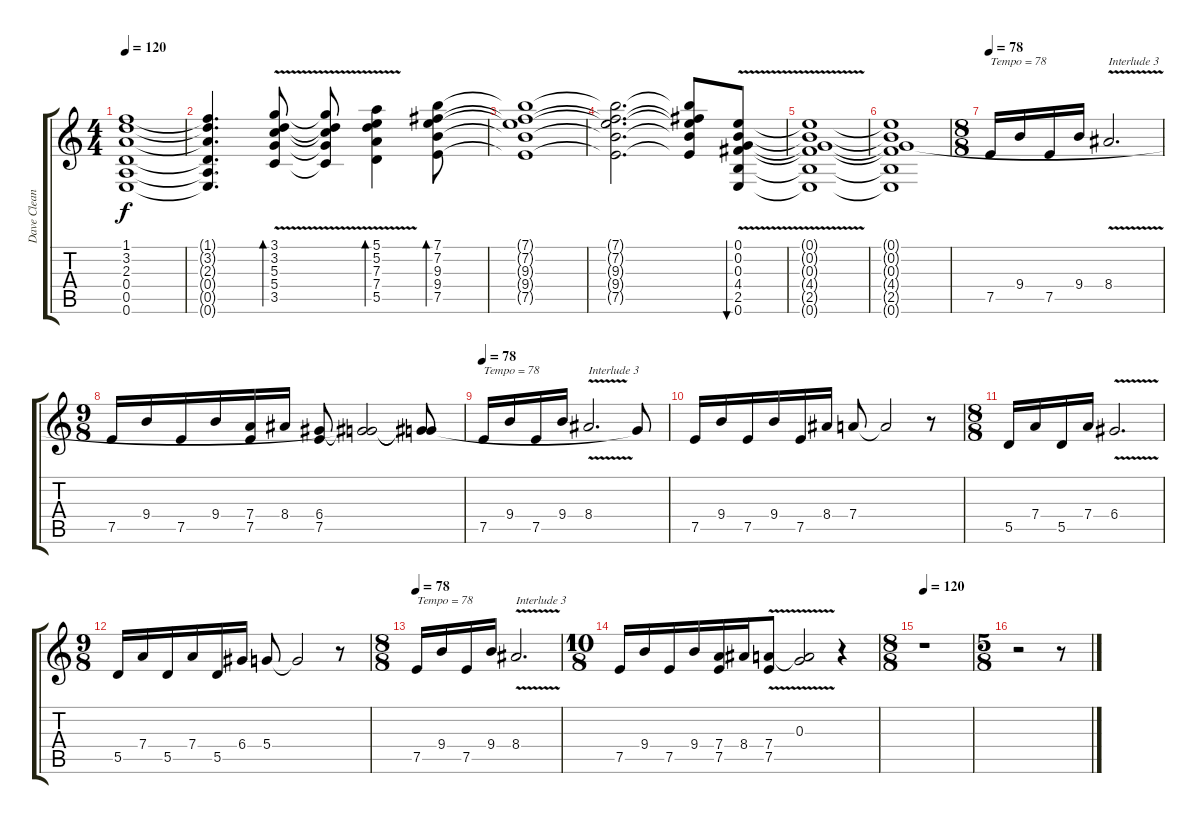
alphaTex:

\track ("Dave Clean" "Dave Clean") {instrument electricguitarclean}
\staff {score tabs}
\tuning (E4 B3 G3 D3 A2 E2) {hide}
\ts (4 4)
\tempo 120
\clef g2
\ks c
(1.1{t} 3.2{t} 2.3{t} 0.4{t} 0.5{t} 0.6).1{dy f} |
(1.1{t} 3.2{t} 2.3{t} 0.4{t} 0.5{t} 0.6{t}).4{d} (3.1{v} 3.2{v} 5.3{v} 5.4{v} 3.5{v}).8{bd 60} (3.1{t} 3.2{t} 5.3{t} 5.4{t} 3.5{t}).8 (5.1{v} 5.2{v} 7.3{v} 7.4{v} 5.5{v}).4{bd 60} (7.1 7.2 9.3 9.4 7.5).8{bd 60} |
(7.1{t} 7.2{t} 9.3{t} 9.4{t} 7.5{t}).1 |
(7.1{t} 7.2{t} 9.3{t} 9.4{t} 7.5{t}).2{d} (7.1{t} 7.2{t} 9.3{t} 9.4{t} 7.5{t}).8 (0.1{v} 0.2{v} 0.3{v} 4.4{v} 2.5{v} 0.6{v}).8{bu 240} |
(0.1{t} 0.2{t} 0.3{t} 4.4{t} 2.5{t} 0.6{t}).1 |
(0.1{t} 0.2{t} 0.3{t} 4.4{t} 2.5{t} 0.6{t}).1 |
\ts (8 8)
\tempo 78
7.5.16{txt "Tempo = 78"} 9.4.16 7.5.16 9.4.16 8.4{v}.2{d txt "Interlude 3"} |
\ts (9 8)
7.5.16 9.4.16 7.5.16 9.4.16 (7.4 7.5).16 8.4.16 (6.4 7.5).8 (0.3{t} 6.4{t}).2 (0.3{t} 6.4{t}).8 |
\tempo 78
7.5.16{txt "Tempo = 78"} 9.4.16 7.5.16 9.4.16 8.4{v}.2{d txt "Interlude 3"} 0.3{t}.8 |
7.5.16 9.4.16 7.5.16 9.4.16 7.5.16 8.4.16 7.4.8 7.4{t}.2 r.8 |
\ts (8 8)
5.5.16 7.4.16 5.5.16 7.4.16 6.4{v}.2{d} |
\ts (9 8)
5.5.16 7.4.16 5.5.16 7.4.16 5.5.16 6.4.16 5.4.8 5.4{t}.2 r.8 |
\ts (8 8)
\tempo 78
7.5.16{txt "Tempo = 78"} 9.4.16 7.5.16 9.4.16 8.4{v}.2{d txt "Interlude 3"} |
\ts (10 8)
7.5.16 9.4.16 7.5.16 9.4.16 (7.4 7.5).16 8.4.16 (7.4{v} 7.5).8 (0.3 7.4{t}).2 r.4 |
\ts (8 8)
\tempo 120
r.1 |
\ts (5 8)
r.2 r.8
